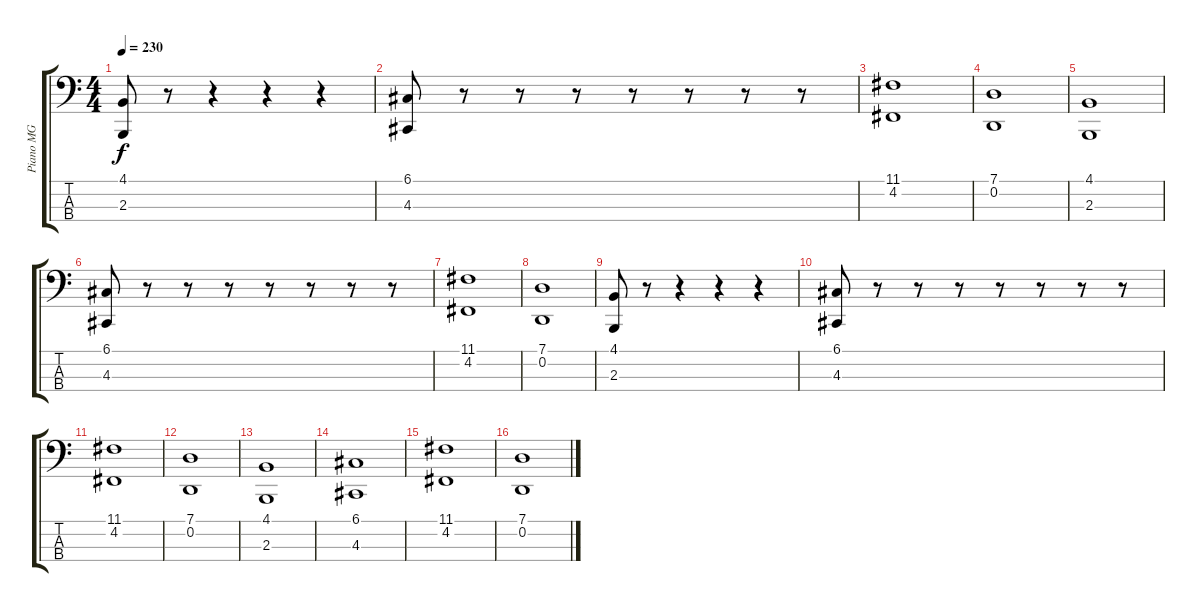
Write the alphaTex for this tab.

\track ("Piano MG" "Piano MG") {instrument acousticgrandpiano}
\staff {score tabs}
\tuning (G2 D2 A1 E1) {hide}
\ts (4 4)
\tempo 230
\clef f4
\ks c
(4.1 2.3).8{dy f} r.8 r.4 r.4 r.4 |
(6.1 4.3).8 r.8 r.8 r.8 r.8 r.8 r.8 r.8 |
(11.1 4.2).1 |
(7.1 0.2).1 |
(4.1 2.3).1 |
(6.1 4.3).8 r.8 r.8 r.8 r.8 r.8 r.8 r.8 |
(11.1 4.2).1 |
(7.1 0.2).1 |
(4.1 2.3).8 r.8 r.4 r.4 r.4 |
(6.1 4.3).8 r.8 r.8 r.8 r.8 r.8 r.8 r.8 |
(11.1 4.2).1 |
(7.1 0.2).1 |
(4.1 2.3).1 |
(6.1 4.3).1 |
(11.1 4.2).1 |
(7.1 0.2).1
